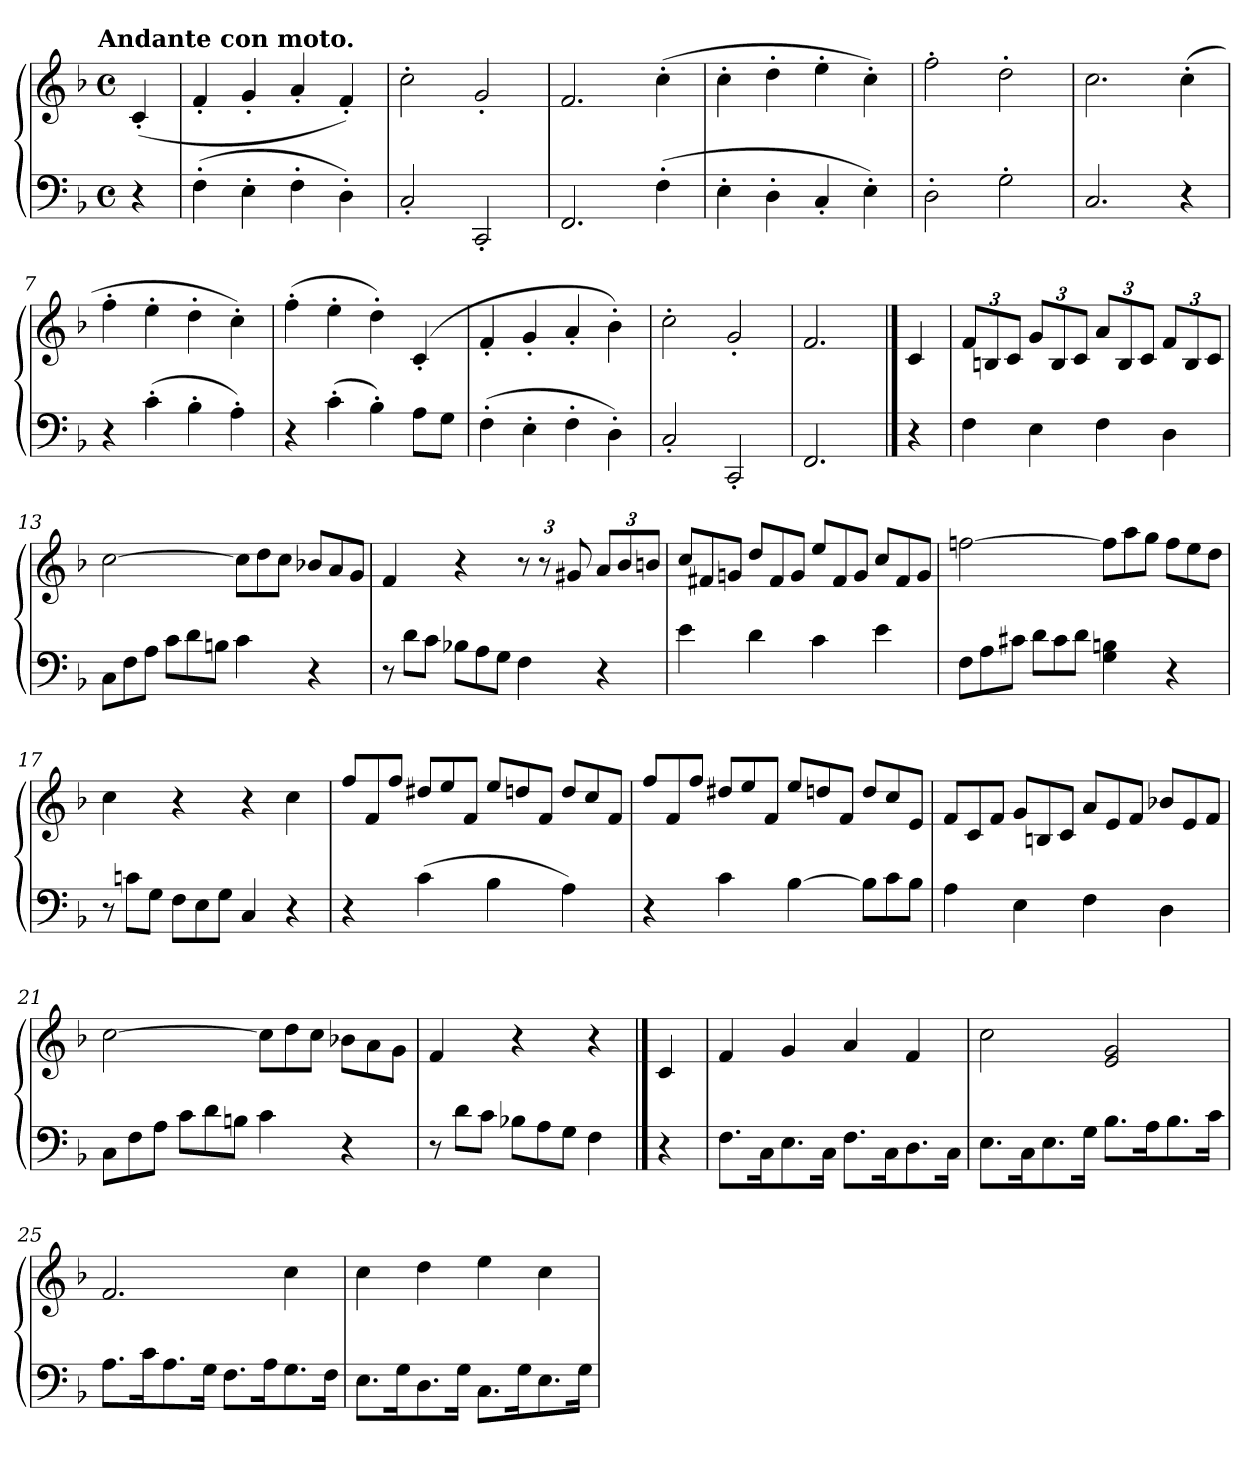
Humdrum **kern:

**kern	**kern
*part1	*part1
*staff2	*staff1
*clefF4	*clefG2
*k[b-]	*k[b-]
!!LO:TX:omd:t=Andante con moto.
*M4/4	*M4/4
*met(c)	*met(c)
*MM108	*MM108
=	=
4r	(<4c'/
=1	=1
(>4F'\	4f'/
4E'\	4g'/
4F'\	4a'/
4D'\)	4f'/)
=2	=2
2C'/	2cc'\
2CC'/	2g'/
=3	=3
2.FF/	2.f/
(>4F'\	(>4cc'\
=4	=4
4E'\	4cc'\
4D'\	4dd'\
4C'/	4ee'\
4E'\)	4cc'\)
=5	=5
2D'\	2ff'\
2G'\	2dd'\
=6	=6
2.C/	2.cc\
4r	(>4cc'\
=7	=7
4r	4ff'\
(>4c'\	4ee'\
4B-'\	4dd'\
4A'\)	4cc'\)
=8	=8
4r	(>4ff'\
(>4c'\	4ee'\
4B-'\)	4dd'\)
8A\L	(<4c'/
8G\J	.
=9	=9
(>4F'\	4f'/
4E'\	4g'/
4F'\	4a'/
4D'\)	4b-'\)
=10	=10
2C'/	2cc'\
2CC'/	2g'/
=11	=11
2.FF/	2.f/
!!LO:LB:g=z
==11	==11
4r	4c/
=12	=12
*	*Xbrackettup
4F\	12f/L
.	12Bn/
.	12c/J
4E\	12g/L
.	12B/
.	12c/J
4F\	12a/L
.	12B/
.	12c/J
4D\	12f/L
.	12B/
.	12c/J
=13	=13
*Xtuplet	*
12C\L	[2cc\
12F\	.
12A\J	.
12c\L	.
12d\	.
12Bn\J	.
*	*Xtuplet
4c\	12cc\L]
.	12dd\
.	12cc\J
4r	12b-X/L
.	12a/
.	12g/J
=14	=14
12r	4f/
12d\L	.
12c\J	.
12B-X\L	4r
12A\	.
12G\J	.
*	*tuplet
4F\	12r
.	12r
.	12g#X/
4r	12a/L
.	12b-/
.	12bn/J
=15	=15
*	*Xtuplet
4e\	12cc/L
.	12f#X/
.	12gn/J
4d\	12dd/L
.	12f#/
.	12g/J
4c\	12ee/L
.	12f#/
.	12g/J
4e\	12cc/L
.	12f#/
.	12g/J
=16	=16
12F\L	[2ffn\
12A\	.
12c#X\J	.
12d\L	.
12c#\	.
12d\J	.
4G\ 4Bn\	12ff\L]
.	12aa\
.	12gg\J
4r	12ff\L
.	12ee\
.	12dd\J
!!LO:LB:g=z
=17	=17
12r	4cc\
12cn\L	.
12G\J	.
12F\L	4r
12E\	.
12G\J	.
4C/	4r
4r	4cc\
=18	=18
4r	12ff/L
.	12f/
.	12ff/J
(>4c\	12dd#X/L
.	12ee/
.	12f/J
4B-\	12ee/L
.	12ddn/
.	12f/J
4A\)	12dd/L
.	12cc/
.	12f/J
=19	=19
4r	12ff/L
.	12f/
.	12ff/J
4c\	12dd#X/L
.	12ee/
.	12f/J
[4B-\	12ee/L
.	12ddn/
.	12f/J
12B-\L]	12dd/L
12c\	12cc/
12B-\J	12e/J
=20	=20
4A\	12f/L
.	12c/
.	12f/J
4E\	12g/L
.	12Bn/
.	12c/J
4F\	12a/L
.	12e/
.	12f/J
4D\	12b-X/L
.	12e/
.	12f/J
=21	=21
12C\L	[2cc\
12F\	.
12A\J	.
12c\L	.
12d\	.
12Bn\J	.
4c\	12cc\L]
.	12dd\
.	12cc\J
4r	12b-X\L
.	12a\
.	12g\J
=22	=22
12r	4f/
12d\L	.
12c\J	.
12B-X\L	4r
12A\	.
12G\J	.
4F\	4r
!!LO:LB:g=z
==22	==22
4r	4c/
=23	=23
8.F\L	4f/
16C\k	.
8.E\	4g/
16C\Jk	.
8.F\L	4a/
16C\k	.
8.D\	4f/
16C\Jk	.
=24	=24
8.E\L	2cc\
16C\k	.
8.E\	.
16G\Jk	.
8.B-\L	2e/ 2g/
16A\k	.
8.B-\	.
16c\Jk	.
=25	=25
8.A\L	2.f/
16c\k	.
8.A\	.
16G\Jk	.
8.F\L	.
16A\k	.
8.G\	4cc\
16F\Jk	.
=26	=26
8.E\L	4cc\
16G\k	.
8.D\	4dd\
16G\Jk	.
8.C\L	4ee\
16G\k	.
8.E\	4cc\
16G\Jk	.
=	=
*-	*-
